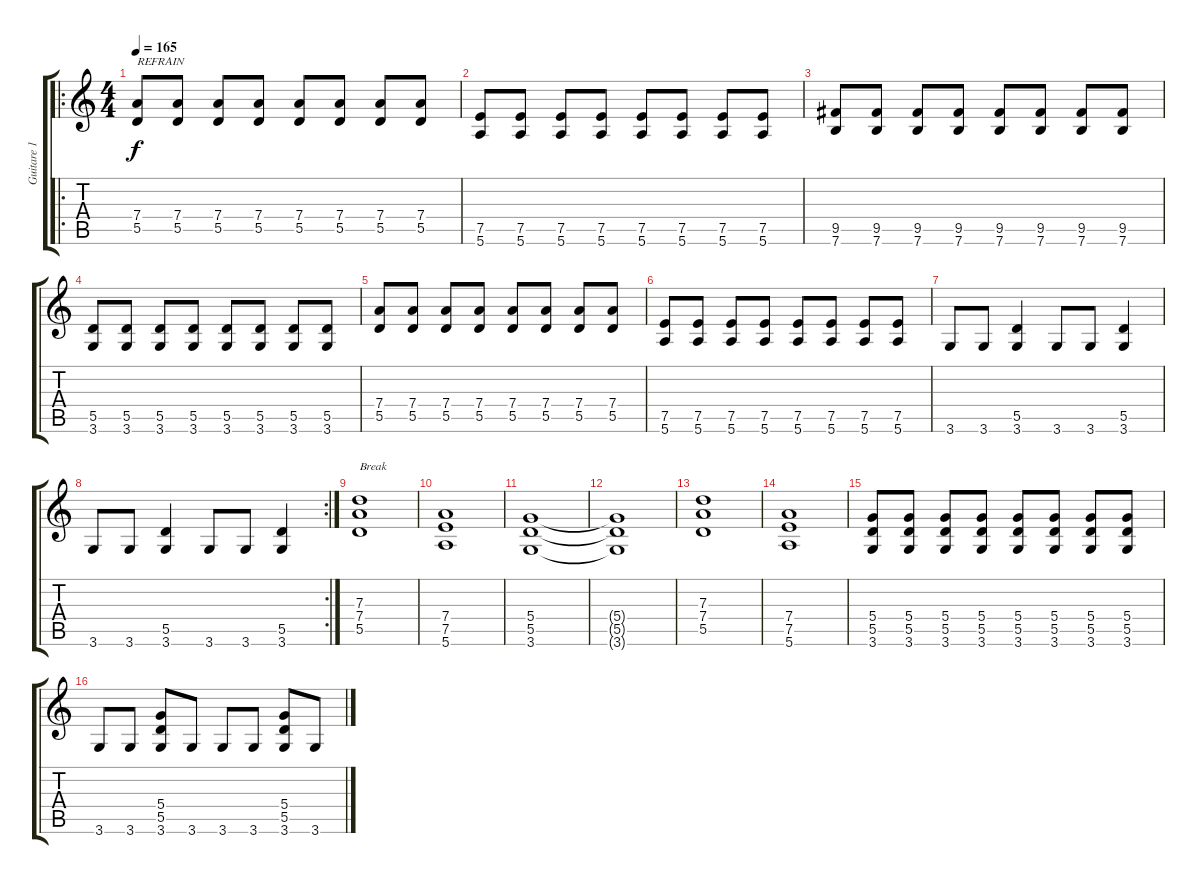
\track ("Guitare 1" "Guitare 1") {instrument distortionguitar}
\staff {score tabs}
\tuning (E4 B3 G3 D3 A2 E2) {hide}
\ro
\ts (4 4)
\tempo 165
\clef g2
\ks c
(7.4 5.5).8{txt "REFRAIN" dy f} (7.4 5.5).8 (7.4 5.5).8 (7.4 5.5).8 (7.4 5.5).8 (7.4 5.5).8 (7.4 5.5).8 (7.4 5.5).8 |
(7.5 5.6).8 (7.5 5.6).8 (7.5 5.6).8 (7.5 5.6).8 (7.5 5.6).8 (7.5 5.6).8 (7.5 5.6).8 (7.5 5.6).8 |
(9.5 7.6).8 (9.5 7.6).8 (9.5 7.6).8 (9.5 7.6).8 (9.5 7.6).8 (9.5 7.6).8 (9.5 7.6).8 (9.5 7.6).8 |
(5.5 3.6).8 (5.5 3.6).8 (5.5 3.6).8 (5.5 3.6).8 (5.5 3.6).8 (5.5 3.6).8 (5.5 3.6).8 (5.5 3.6).8 |
(7.4 5.5).8 (7.4 5.5).8 (7.4 5.5).8 (7.4 5.5).8 (7.4 5.5).8 (7.4 5.5).8 (7.4 5.5).8 (7.4 5.5).8 |
(7.5 5.6).8 (7.5 5.6).8 (7.5 5.6).8 (7.5 5.6).8 (7.5 5.6).8 (7.5 5.6).8 (7.5 5.6).8 (7.5 5.6).8 |
3.6.8 3.6.8 (5.5 3.6).4 3.6.8 3.6.8 (5.5 3.6).4 |
\rc 2
3.6.8 3.6.8 (5.5 3.6).4 3.6.8 3.6.8 (5.5 3.6).4 |
(7.3 7.4 5.5).1{txt "Break"} |
(7.4 7.5 5.6).1 |
(5.4 5.5 3.6).1 |
(5.4{t} 5.5{t} 3.6{t}).1 |
(7.3 7.4 5.5).1 |
(7.4 7.5 5.6).1 |
(5.4 5.5 3.6).8 (5.4 5.5 3.6).8 (5.4 5.5 3.6).8 (5.4 5.5 3.6).8 (5.4 5.5 3.6).8 (5.4 5.5 3.6).8 (5.4 5.5 3.6).8 (5.4 5.5 3.6).8 |
3.6.8 3.6.8 (5.4 5.5 3.6).8 3.6.8 3.6.8 3.6.8 (5.4 5.5 3.6).8 3.6.8
